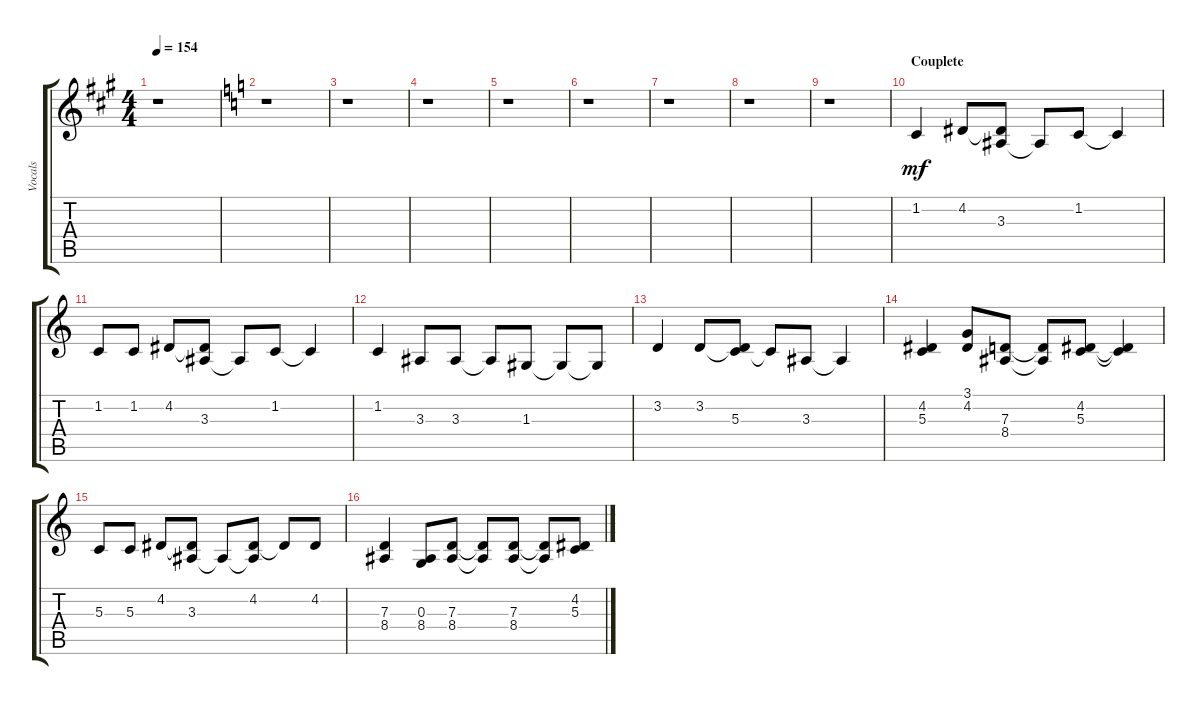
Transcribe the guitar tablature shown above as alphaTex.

\track ("Vocals" "Vocals") {instrument lead8bassandlead}
\staff {score tabs}
\tuning (E4 B3 G3 D3 A2 E2) {hide}
\ts (4 4)
\tempo 154
\clef g2
\ks a
r.1{dy mf} |
\ks c
r.1 |
r.1 |
r.1 |
r.1 |
r.1 |
r.1 |
r.1 |
r.1 |
\section ("" "Couplete")
1.2.4 4.2.8 (4.2{t} 3.3).8 3.3{t}.8 1.2.8 1.2{t}.4 |
1.2.8 1.2.8 4.2.8 (4.2{t} 3.3).8 3.3{t}.8 1.2.8 1.2{t}.4 |
1.2.4 3.3.8 3.3.8 3.3{t}.8 1.3.8 1.3{t}.8 1.3{t}.8 |
3.2.4 3.2.8 (3.2{t} 5.3).8 5.3{t}.8 3.3.8 3.3{t}.4 |
(4.2 5.3).4 (3.1 4.2).8 (7.3 8.4).8 (7.3{t} 8.4{t}).8 (4.2 5.3).8 (4.2{t} 5.3{t}).4 |
5.3.8 5.3.8 4.2.8 (4.2{t} 3.3).8 3.3{t}.8 (4.2 3.3{t}).8 4.2{t}.8 4.2.8 |
(7.3 8.4).4 (0.3 8.4).8 (7.3 8.4).8 (7.3{t} 8.4{t}).8 (7.3 8.4).8 (7.3{t} 8.4{t}).8 (4.2 5.3).8
